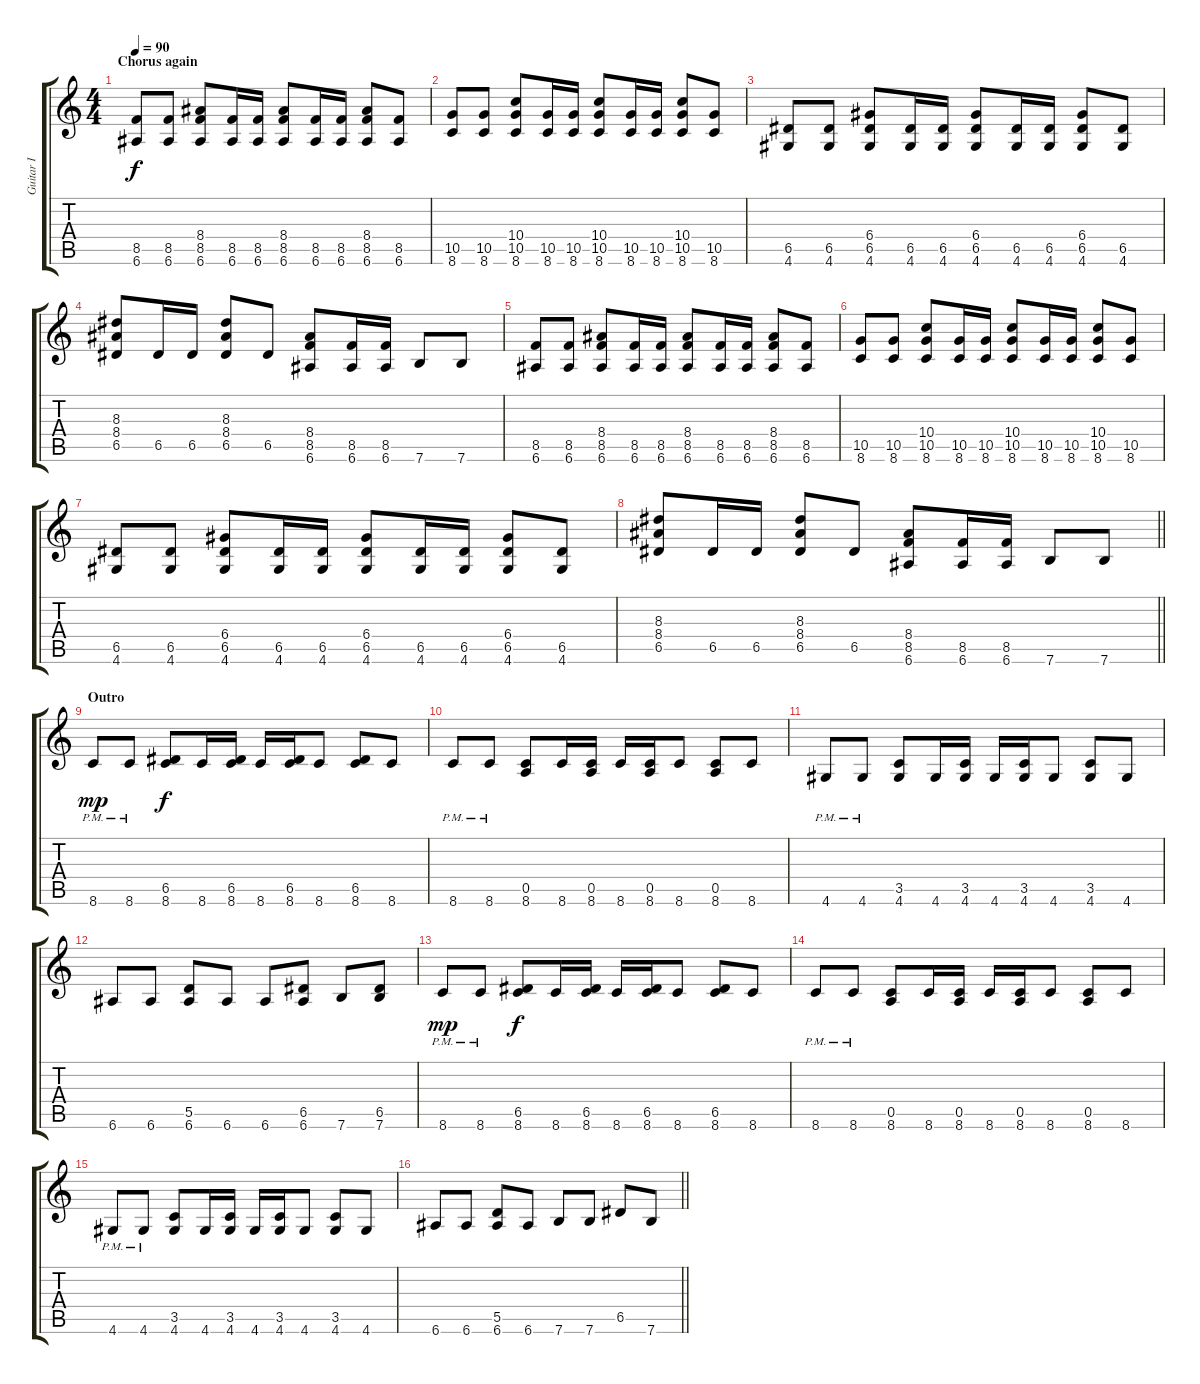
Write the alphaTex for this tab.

\track ("Guitar I" "Guitar I") {instrument electricguitarclean}
\staff {score tabs}
\tuning (E4 B3 G3 D3 A2 E2) {hide}
\ts (4 4)
\section ("" "Chorus again")
\tempo 90
\clef g2
\ks c
(8.5 6.6).8{dy f} (8.5 6.6).8 (8.4 8.5 6.6).8 (8.5 6.6).16 (8.5 6.6).16 (8.4 8.5 6.6).8 (8.5 6.6).16 (8.5 6.6).16 (8.4 8.5 6.6).8 (8.5 6.6).8 |
(10.5 8.6).8 (10.5 8.6).8 (10.4 10.5 8.6).8 (10.5 8.6).16 (10.5 8.6).16 (10.4 10.5 8.6).8 (10.5 8.6).16 (10.5 8.6).16 (10.4 10.5 8.6).8 (10.5 8.6).8 |
(6.5 4.6).8 (6.5 4.6).8 (6.4 6.5 4.6).8 (6.5 4.6).16 (6.5 4.6).16 (6.4 6.5 4.6).8 (6.5 4.6).16 (6.5 4.6).16 (6.4 6.5 4.6).8 (6.5 4.6).8 |
(8.3 8.4 6.5).8 6.5.16 6.5.16 (8.3 8.4 6.5).8 6.5.8 (8.4 8.5 6.6).8 (8.5 6.6).16 (8.5 6.6).16 7.6.8 7.6.8 |
(8.5 6.6).8 (8.5 6.6).8 (8.4 8.5 6.6).8 (8.5 6.6).16 (8.5 6.6).16 (8.4 8.5 6.6).8 (8.5 6.6).16 (8.5 6.6).16 (8.4 8.5 6.6).8 (8.5 6.6).8 |
(10.5 8.6).8 (10.5 8.6).8 (10.4 10.5 8.6).8 (10.5 8.6).16 (10.5 8.6).16 (10.4 10.5 8.6).8 (10.5 8.6).16 (10.5 8.6).16 (10.4 10.5 8.6).8 (10.5 8.6).8 |
(6.5 4.6).8 (6.5 4.6).8 (6.4 6.5 4.6).8 (6.5 4.6).16 (6.5 4.6).16 (6.4 6.5 4.6).8 (6.5 4.6).16 (6.5 4.6).16 (6.4 6.5 4.6).8 (6.5 4.6).8 |
\barLineRight lightlight
(8.3 8.4 6.5).8 6.5.16 6.5.16 (8.3 8.4 6.5).8 6.5.8 (8.4 8.5 6.6).8 (8.5 6.6).16 (8.5 6.6).16 7.6.8 7.6.8 |
\section ("" "Outro")
8.6{pm}.8{dy mp} 8.6{pm}.8 (6.5 8.6).8{dy f} 8.6.16 (6.5 8.6).16 8.6.16 (6.5 8.6).16 8.6.8 (6.5 8.6).8 8.6.8 |
8.6{pm}.8 8.6{pm}.8 (0.5 8.6).8 8.6.16 (0.5 8.6).16 8.6.16 (0.5 8.6).16 8.6.8 (0.5 8.6).8 8.6.8 |
4.6{pm}.8 4.6{pm}.8 (3.5 4.6).8 4.6.16 (3.5 4.6).16 4.6.16 (3.5 4.6).16 4.6.8 (3.5 4.6).8 4.6.8 |
6.6.8 6.6.8 (5.5 6.6).8 6.6.8 6.6.8 (6.5 6.6).8 7.6.8 (6.5 7.6).8 |
8.6{pm}.8{dy mp} 8.6{pm}.8 (6.5 8.6).8{dy f} 8.6.16 (6.5 8.6).16 8.6.16 (6.5 8.6).16 8.6.8 (6.5 8.6).8 8.6.8 |
8.6{pm}.8 8.6{pm}.8 (0.5 8.6).8 8.6.16 (0.5 8.6).16 8.6.16 (0.5 8.6).16 8.6.8 (0.5 8.6).8 8.6.8 |
4.6{pm}.8 4.6{pm}.8 (3.5 4.6).8 4.6.16 (3.5 4.6).16 4.6.16 (3.5 4.6).16 4.6.8 (3.5 4.6).8 4.6.8 |
\barLineRight lightlight
6.6.8 6.6.8 (5.5 6.6).8 6.6.8 7.6.8 7.6.8 6.5.8 7.6.8
